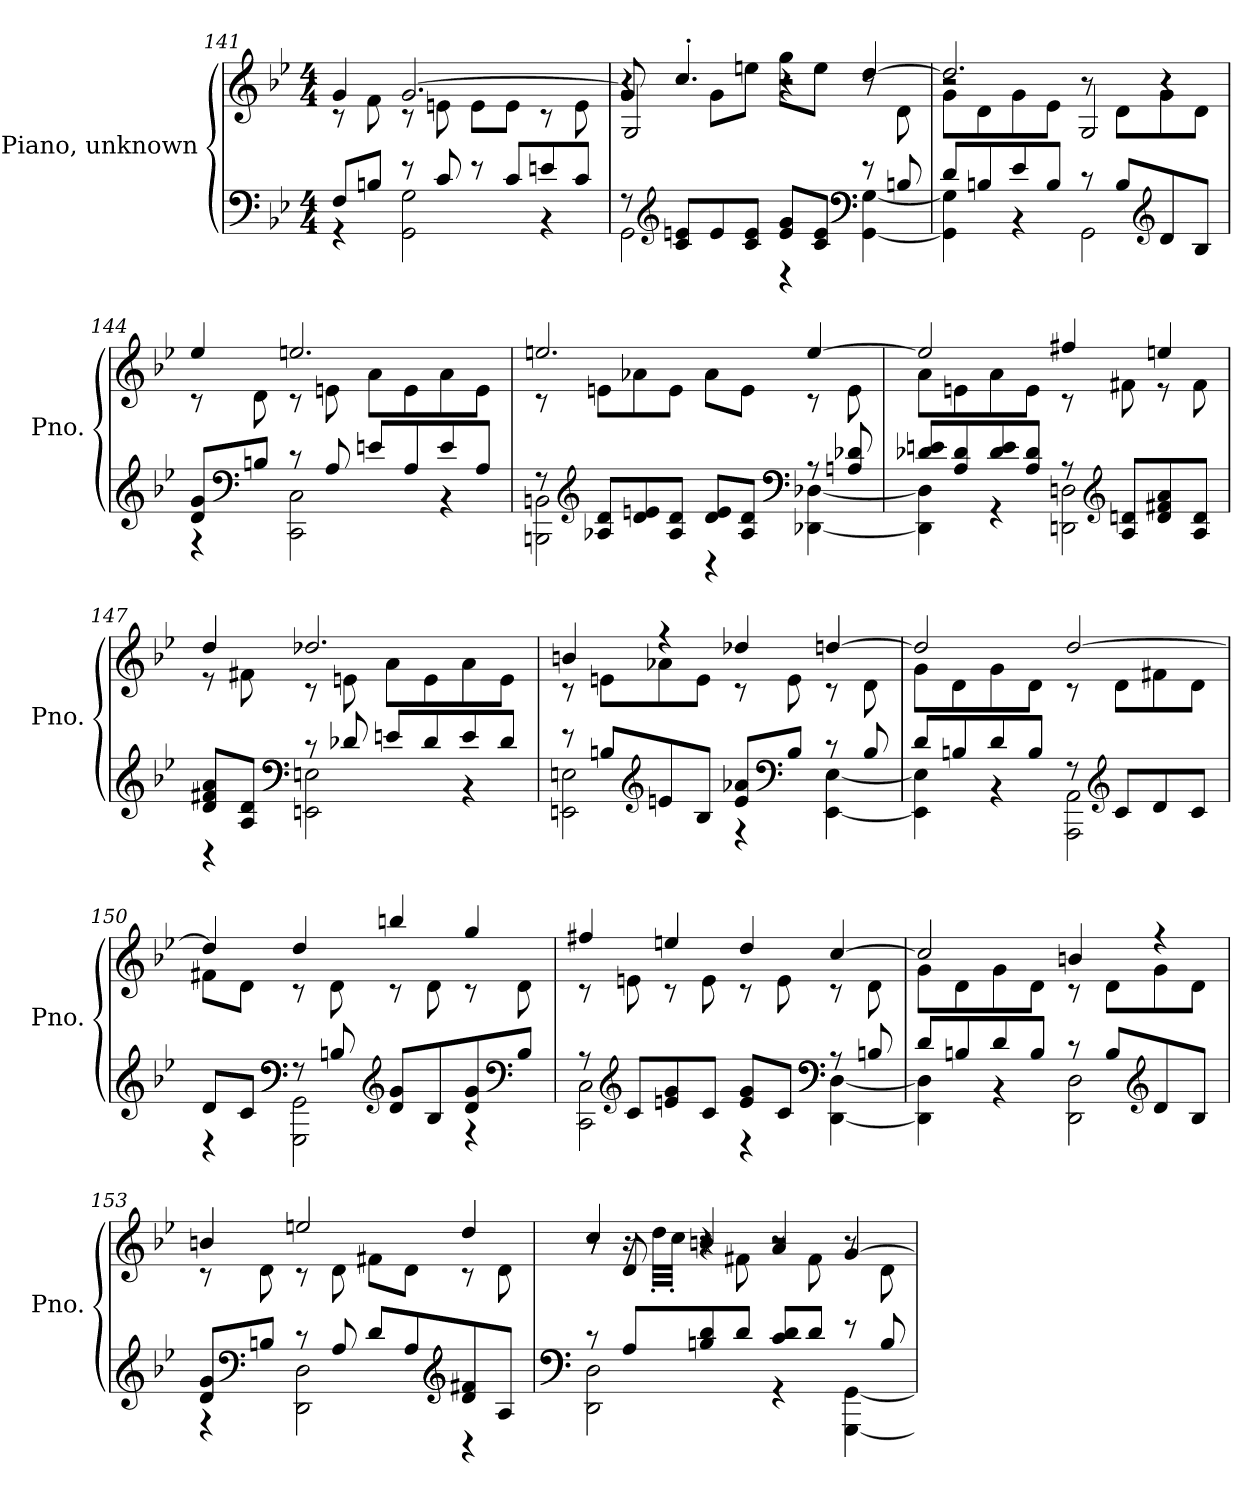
**kern	**kern
*part1	*part1
*staff2	*staff1
*I"Piano, unknown	*
*I'Pno.	*
*clefF4	*clefG2
*k[b-e-]	*k[b-e-]
*M4/4	*M4/4
=141	=141
*^	*^
8F/L	4r	4g/	8r
8Bn/J	.	.	8f\
8r	2GG\ 2G\	[2.g/	8r
8c/	.	.	8en\
8r	.	.	8e\L
8c/L	.	.	8e\J
8en/	4r	.	8r
8c/J	.	.	8e\
!!LO:LB:g=z
=142	=142	=142	=142
*	*	*	*^
8r	2GG\	8g/]	4r	2G/
*clefG2	*	*	*	*
8c/ 8en/L	.	4.cc'/	.	.
8e/	.	.	8g\L	.
8c/ 8e/J	.	.	8een\J	.
8e/ 8g/L	4r	4r	8gg\L	2r
8c/ 8e/J	.	.	8ee\J	.
*clefF4	*	*	*	*
8r	[4GG\ [4G\	[4dd/	8r	.
8Bn/	.	.	8d\	.
=143	=143	=143	=143	=143
8d/L	4GG\] 4G\]	2.dd/]	8g\L	2r
8Bn/	.	.	8d\	.
8e-/	4r	.	8g\	.
8B/J	.	.	8e-\J	.
8r	2GG\	.	8r	2G/
8B/L	.	.	8d\L	.
*clefG2	*	*	*	*
8d/	.	4r	8g\	.
8B/J	.	.	8d\J	.
*	*	*	*v	*v
=144	=144	=144	=144
8d/ 8g/L	4r	4ee-/	8r
*clefF4	*	*	*
8Bn/J	.	.	8d\
8r	2CC\ 2C\	2.een/	8r
8A/	.	.	8en\
8en/L	.	.	8a\L
8A/	.	.	8e\
8e/	4r	.	8a\
8A/J	.	.	8e\J
!!LO:PB:g=z	!!
=145	=145	=145	=145
8r	2BBBn\ 2BBn\	2.een/	8r
*clefG2	*	*	*
8A-X/ 8d/L	.	.	8en\L
8d/ 8en/	.	.	8a-X\
8A-/ 8d/J	.	.	8e\J
8d/ 8e/L	4r	.	8a-\L
8A-/ 8d/J	.	.	8e\J
*clefF4	*	*	*
8r	[4DD-X\ [4D-X\	[4ee/	8r
8An/ 8d-X/	.	.	8e\
=146	=146	=146	=146
8d-X/ 8en/L	4DD-\] 4D-\]	2ee/]	8a\L
8A/ 8d-/	.	.	8en\
8d-/ 8e/	4r	.	8a\
8A/ 8d-/J	.	.	8e\J
8r	2DDn\ 2Dn\	4ff#X/	8r
*clefG2	*	*	*
8A/ 8dn/L	.	.	8f#X\
8d/ 8f#X/ 8a/	.	4een/	8r
8A/ 8d/J	.	.	8f#\
!!LO:LB:g=z	!!
=147	=147	=147	=147
8d/ 8f#X/ 8a/L	4r	4dd/	8r
8A/ 8d/J	.	.	8f#X\
*clefF4	*	*	*
8r	2EEn\ 2En\	2.dd-X/	8r
8d-X/	.	.	8en\
8en/L	.	.	8a\L
8d-/	.	.	8e\
8e/	4r	.	8a\
8d-/J	.	.	8e\J
=148	=148	=148	=148
8r	2EEn\ 2En\	4bn/	8r
8Bn/L	.	.	8en\L
*clefG2	*	*	*
8en/	.	4r	8a-X\
8B/J	.	.	8e\J
8e/ 8a-X/L	4r	4dd-X/	8r
*clefF4	*	*	*
8B/J	.	.	8e\
8r	[4EE\ [4E\	[4ddn/	8r
8B/	.	.	8d\
=149	=149	=149	=149
8d/L	4EE\] 4E\]	2dd/]	8g\L
8Bn/	.	.	8d\
8d/	4r	.	8g\
8B/J	.	.	8d\J
8r	2AAA\ 2AA\	[2dd/	8r
*clefG2	*	*	*
8c/L	.	.	8d\L
8d/	.	.	8f#X\
8c/J	.	.	8d\J
!!LO:LB:g=z	!!
=150	=150	=150	=150
8d/L	4r	4dd/]	8f#X\L
8c/J	.	.	8d\J
*clefF4	*	*	*
8r	2GGG\ 2GG\	4dd/	8r
8Bn/	.	.	8d\
*clefG2	*	*	*
8d/ 8g/L	.	4bbn/	8r
8B/	.	.	8d\
8d/ 8g/	4r	4gg/	8r
*clefF4	*	*	*
8B/J	.	.	8d\
=151	=151	=151	=151
8r	2CC\ 2C\	4ff#X/	8r
*clefG2	*	*	*
8c/L	.	.	8en\
8en/ 8g/	.	4een/	8r
8c/J	.	.	8e\
8e/ 8g/L	4r	4dd/	8r
8c/J	.	.	8e\
*clefF4	*	*	*
8r	[4DD\ [4D\	[4cc/	8r
8Bn/	.	.	8d\
=152	=152	=152	=152
8d/L	4DD\] 4D\]	2cc/]	8g\L
8Bn/	.	.	8d\
8d/	4r	.	8g\
8B/J	.	.	8d\J
8r	2DD\ 2D\	4bn/	8r
8B/L	.	.	8d\L
*clefG2	*	*	*
8d/	.	4r	8g\
8B/J	.	.	8d\J
!!LO:LB:g=z	!!
=153	=153	=153	=153
8d/ 8g/L	4r	4bn/	8r
*clefF4	*	*	*
8Bn/J	.	.	8d\
8r	2DD\ 2D\	2een/	8r
8A/	.	.	8d\
8d/L	.	.	8f#X\L
8A/	.	.	8d\J
*clefG2	*	*	*
8d/ 8f#X/	4r	4dd/	8r
8A/J	.	.	8d\
*	*	*v	*v
=154	=154	=154
*clefF4	*	*
*	*	*^
*	*	*	*^
8r	2DD\ 2D\	4cc/	8r	8r
8A/L	.	.	16r	8d/
.	.	.	32dd'\LLL	.
.	.	.	32cc'\JJJ	.
8Bn/ 8d/	.	4bn/	8r	4r
8d/J	.	.	8f#X\	.
8c/ 8d/L	4r	4a/	8r	2r
8d/J	.	.	8f#\	.
8r	[4GGG\ [4GG\	[4g/	8r	.
8B/	.	.	8d\	.
*v	*v	*	*	*
*	*v	*v	*v
=	=
*-	*-
